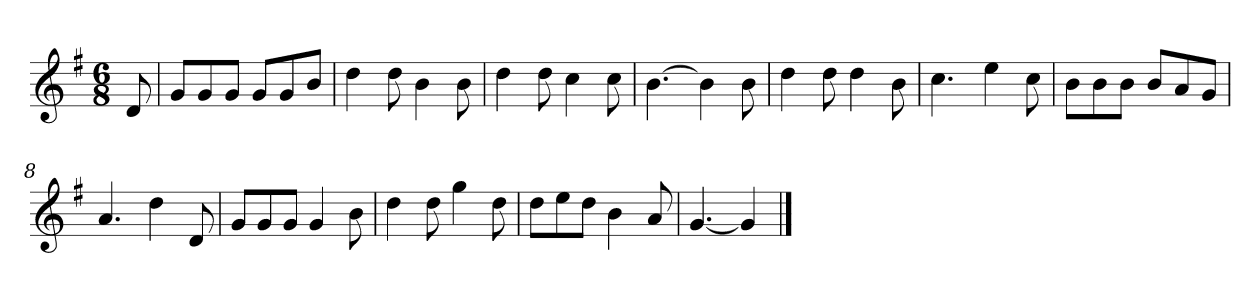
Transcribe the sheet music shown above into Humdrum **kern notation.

**kern
*part1
*staff1
*k[f#]
*M6/8
*MM120
=
8d
=1
8gL
8g
8gJ
8gL
8g
8bJ
=2
4dd
8dd
4b
8b
=3
4dd
8dd
4cc
8cc
=4
[4.b
4b]
8b
=5
4dd
8dd
4dd
8b
=6
4.cc
4ee
8cc
=7
8bL
8b
8bJ
8bL
8a
8gJ
=8
4.a
4dd
8d
=9
8gL
8g
8gJ
4g
8b
=10
4dd
8dd
4gg
8dd
=11
8ddL
8ee
8ddJ
4b
8a
=12
[4.g
4g]
==
*-
